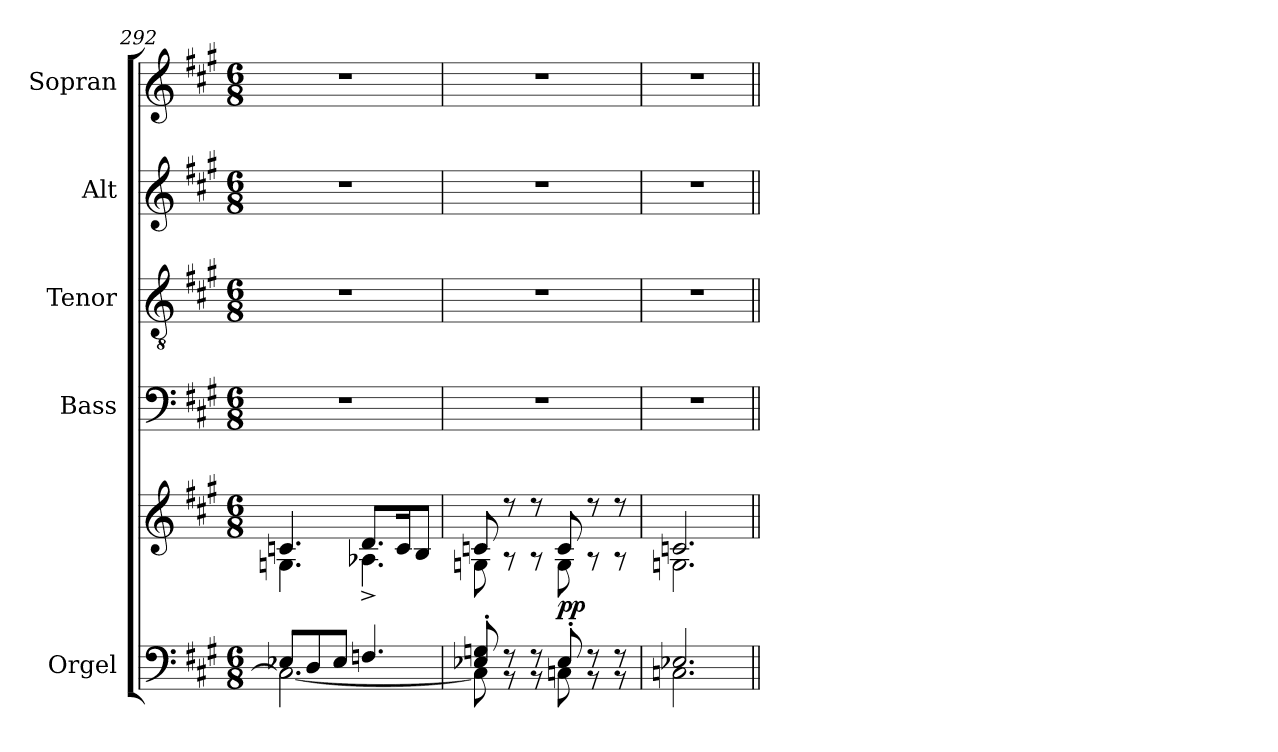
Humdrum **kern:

**kern	**kern	**dynam	**kern	**kern	**kern	**kern
*part5	*part5	*part5	*part4	*part3	*part2	*part1
*staff6	*staff5	*staff5/6	*staff4	*staff3	*staff2	*staff1
*I"Orgel	*	*	*I"Bass	*I"Tenor	*I"Alt	*I"Sopran
*I'Org.	*	*	*I'B.	*I'T.	*I'A.	*I'S.
*clefF4	*clefG2	*	*clefF4	*clefGv2	*clefG2	*clefG2
*k[f#c#g#]	*k[f#c#g#]	*	*k[f#c#g#]	*k[f#c#g#]	*k[f#c#g#]	*k[f#c#g#]
*A:	*A:	*	*A:	*A:	*A:	*A:
*M6/8	*M6/8	*	*M6/8	*M6/8	*M6/8	*M6/8
=292	=292	=292	=292	=292	=292	=292
*^	*^	*	*	*	*	*
8E-X/L	2.C\_	4.cn/	4.Gn\	.	2.r	2.r	2.r	2.r
8D/	.	.	.	.	.	.	.	.
8E-/J	.	.	.	.	.	.	.	.
4.Fn/	.	8.d/L	4.A-X^>\	.	.	.	.	.
.	.	16c/k	.	.	.	.	.	.
.	.	8B/J	.	.	.	.	.	.
!!LO:PB:g=z
=293	=293	=293	=293	=293	=293	=293	=293	=293
8E-X/'< 8Gn/'<	8C\]	8cn/	8Gn\	.	2.r	2.r	2.r	2.r
8r	8r	8r	8r	.	.	.	.	.
8r	8r	8r	8r	.	.	.	.	.
!	!	!	!	!LO:DY:b	!	!	!	!
8E-'</	8Cn\	8c/	8G\	pp	.	.	.	.
8r	8r	8r	8r	.	.	.	.	.
8r	8r	8r	8r	.	.	.	.	.
=294	=294	=294	=294	=294	=294	=294	=294	=294
2.E-X/	2.Cn\	2.cn/	2.Gn\	.	2.r	2.r	2.r	2.r
*v	*v	*	*	*	*	*	*	*
*	*v	*v	*	*	*	*	*
=||	=||	=||	=||	=||	=||	=||
*-	*-	*-	*-	*-	*-	*-
